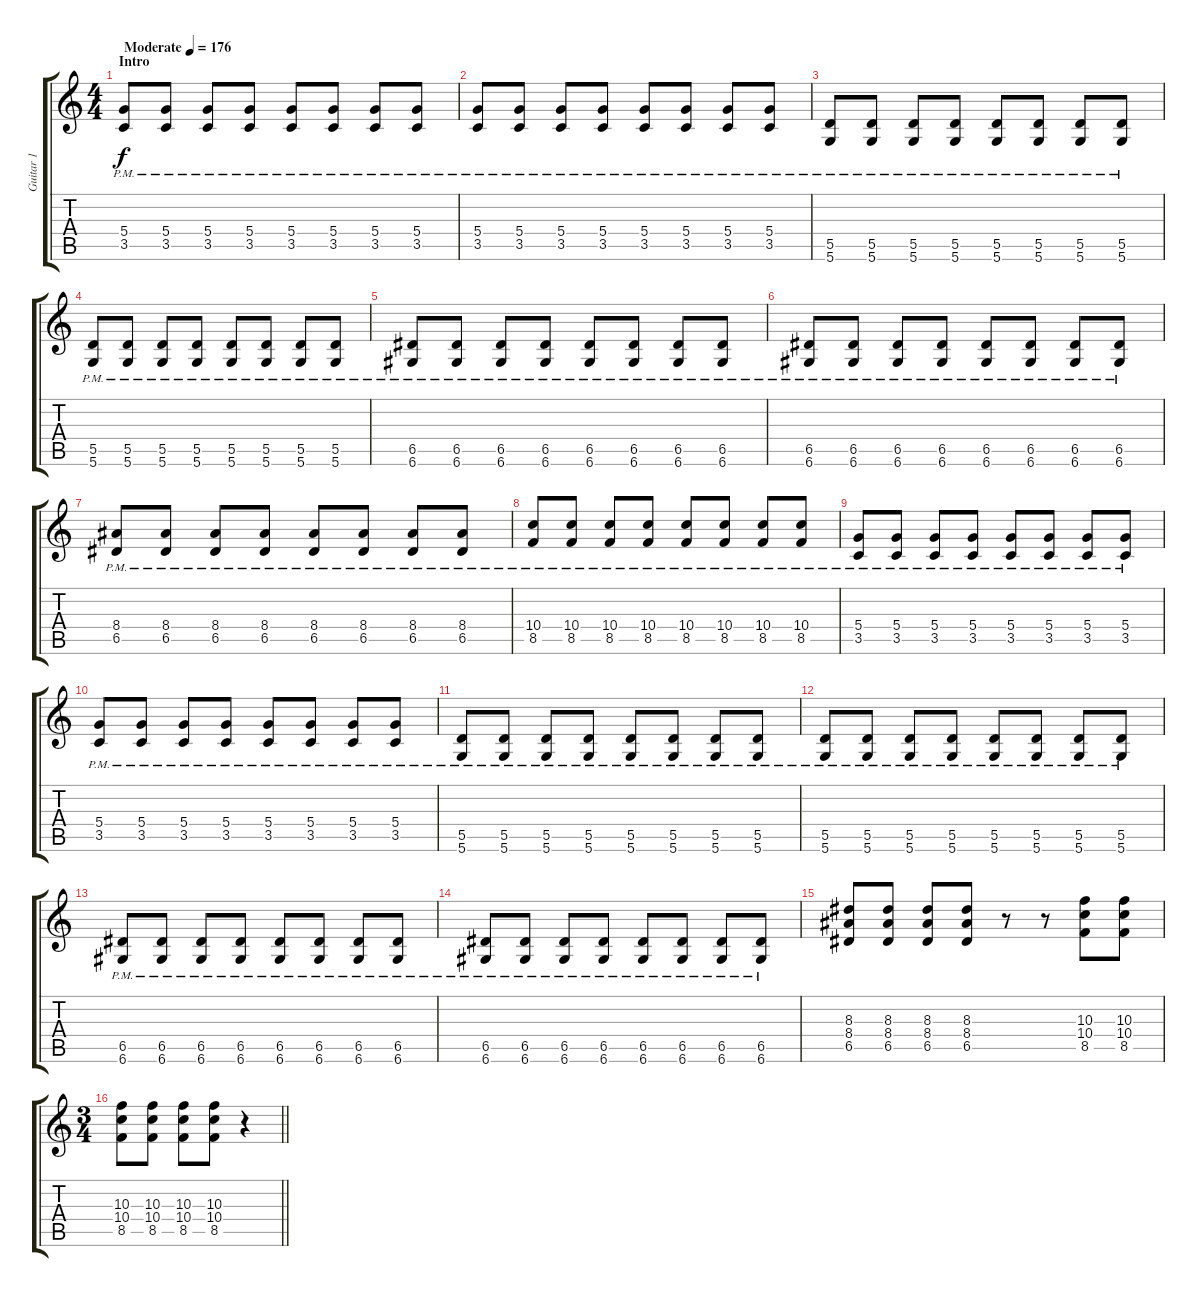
\track ("Guitar 1" "Guitar 1") {instrument distortionguitar}
\staff {score tabs}
\tuning (E4 B3 G3 D3 A2 D2) {hide}
\ts (4 4)
\section ("" "Intro")
\tempo (176 "Moderate")
\clef g2
\ks c
(5.4{pm} 3.5{pm}).8{dy f instrument distortionguitar} (5.4{pm} 3.5{pm}).8 (5.4{pm} 3.5{pm}).8 (5.4{pm} 3.5{pm}).8 (5.4{pm} 3.5{pm}).8 (5.4{pm} 3.5{pm}).8 (5.4{pm} 3.5{pm}).8 (5.4{pm} 3.5{pm}).8 |
(5.4{pm} 3.5{pm}).8 (5.4{pm} 3.5{pm}).8 (5.4{pm} 3.5{pm}).8 (5.4{pm} 3.5{pm}).8 (5.4{pm} 3.5{pm}).8 (5.4{pm} 3.5{pm}).8 (5.4{pm} 3.5{pm}).8 (5.4{pm} 3.5{pm}).8 |
(5.5{pm} 5.6{pm}).8 (5.5{pm} 5.6{pm}).8 (5.5{pm} 5.6{pm}).8 (5.5{pm} 5.6{pm}).8 (5.5{pm} 5.6{pm}).8 (5.5{pm} 5.6{pm}).8 (5.5{pm} 5.6{pm}).8 (5.5{pm} 5.6{pm}).8 |
(5.5{pm} 5.6{pm}).8 (5.5{pm} 5.6{pm}).8 (5.5{pm} 5.6{pm}).8 (5.5{pm} 5.6{pm}).8 (5.5{pm} 5.6{pm}).8 (5.5{pm} 5.6{pm}).8 (5.5{pm} 5.6{pm}).8 (5.5{pm} 5.6{pm}).8 |
(6.5{pm} 6.6{pm}).8 (6.5{pm} 6.6{pm}).8 (6.5{pm} 6.6{pm}).8 (6.5{pm} 6.6{pm}).8 (6.5{pm} 6.6{pm}).8 (6.5{pm} 6.6{pm}).8 (6.5{pm} 6.6{pm}).8 (6.5{pm} 6.6{pm}).8 |
(6.5{pm} 6.6{pm}).8 (6.5{pm} 6.6{pm}).8 (6.5{pm} 6.6{pm}).8 (6.5{pm} 6.6{pm}).8 (6.5{pm} 6.6{pm}).8 (6.5{pm} 6.6{pm}).8 (6.5{pm} 6.6{pm}).8 (6.5{pm} 6.6{pm}).8 |
(8.4{pm} 6.5{pm}).8 (8.4{pm} 6.5{pm}).8 (8.4{pm} 6.5{pm}).8 (8.4{pm} 6.5{pm}).8 (8.4{pm} 6.5{pm}).8 (8.4{pm} 6.5{pm}).8 (8.4{pm} 6.5{pm}).8 (8.4{pm} 6.5{pm}).8 |
(10.4{pm} 8.5{pm}).8 (10.4{pm} 8.5{pm}).8 (10.4{pm} 8.5{pm}).8 (10.4{pm} 8.5{pm}).8 (10.4{pm} 8.5{pm}).8 (10.4{pm} 8.5{pm}).8 (10.4{pm} 8.5{pm}).8 (10.4{pm} 8.5{pm}).8 |
(5.4{pm} 3.5{pm}).8 (5.4{pm} 3.5{pm}).8 (5.4{pm} 3.5{pm}).8 (5.4{pm} 3.5{pm}).8 (5.4{pm} 3.5{pm}).8 (5.4{pm} 3.5{pm}).8 (5.4{pm} 3.5{pm}).8 (5.4{pm} 3.5{pm}).8 |
(5.4{pm} 3.5{pm}).8 (5.4{pm} 3.5{pm}).8 (5.4{pm} 3.5{pm}).8 (5.4{pm} 3.5{pm}).8 (5.4{pm} 3.5{pm}).8 (5.4{pm} 3.5{pm}).8 (5.4{pm} 3.5{pm}).8 (5.4{pm} 3.5{pm}).8 |
(5.5{pm} 5.6{pm}).8 (5.5{pm} 5.6{pm}).8 (5.5{pm} 5.6{pm}).8 (5.5{pm} 5.6{pm}).8 (5.5{pm} 5.6{pm}).8 (5.5{pm} 5.6{pm}).8 (5.5{pm} 5.6{pm}).8 (5.5{pm} 5.6{pm}).8 |
(5.5{pm} 5.6{pm}).8 (5.5{pm} 5.6{pm}).8 (5.5{pm} 5.6{pm}).8 (5.5{pm} 5.6{pm}).8 (5.5{pm} 5.6{pm}).8 (5.5{pm} 5.6{pm}).8 (5.5{pm} 5.6{pm}).8 (5.5{pm} 5.6{pm}).8 |
(6.5{pm} 6.6{pm}).8 (6.5{pm} 6.6{pm}).8 (6.5{pm} 6.6{pm}).8 (6.5{pm} 6.6{pm}).8 (6.5{pm} 6.6{pm}).8 (6.5{pm} 6.6{pm}).8 (6.5{pm} 6.6{pm}).8 (6.5{pm} 6.6{pm}).8 |
(6.5{pm} 6.6{pm}).8 (6.5{pm} 6.6{pm}).8 (6.5{pm} 6.6{pm}).8 (6.5{pm} 6.6{pm}).8 (6.5{pm} 6.6{pm}).8 (6.5{pm} 6.6{pm}).8 (6.5{pm} 6.6{pm}).8 (6.5{pm} 6.6{pm}).8 |
(8.3 8.4 6.5).8 (8.3 8.4 6.5).8 (8.3 8.4 6.5).8 (8.3 8.4 6.5).8 r.8 r.8 (10.3 10.4 8.5).8 (10.3 10.4 8.5).8 |
\ts (3 4)
\barLineRight lightlight
(10.3 10.4 8.5).8 (10.3 10.4 8.5).8 (10.3 10.4 8.5).8 (10.3 10.4 8.5).8 r.4
